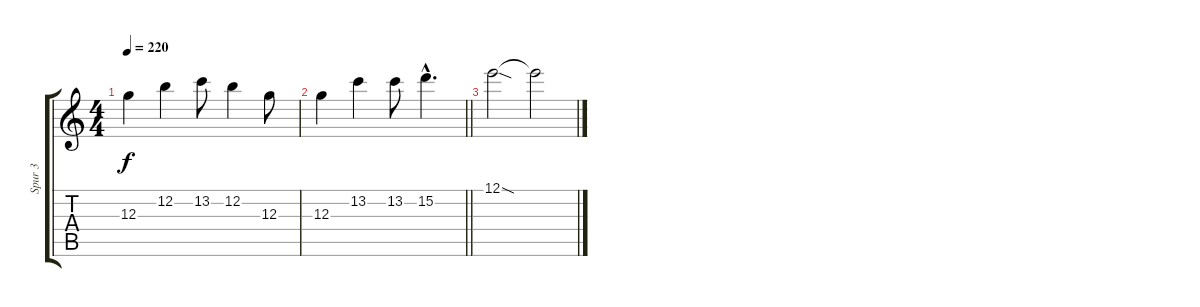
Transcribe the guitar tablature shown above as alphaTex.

\track ("Spur 3" "Spur 3") {instrument overdrivenguitar}
\staff {score tabs}
\tuning (E4 B3 G3 D3 A2 E2) {hide}
\ts (4 4)
\tempo 220
\clef g2
\ks c
12.3.4{dy f} 12.2.4 13.2.8 12.2.4 12.3.8 |
\barLineRight lightlight
12.3.4 13.2.4 13.2.8 15.2{hac}.4{d} |
12.1{sod}.2 12.1{t}.2
